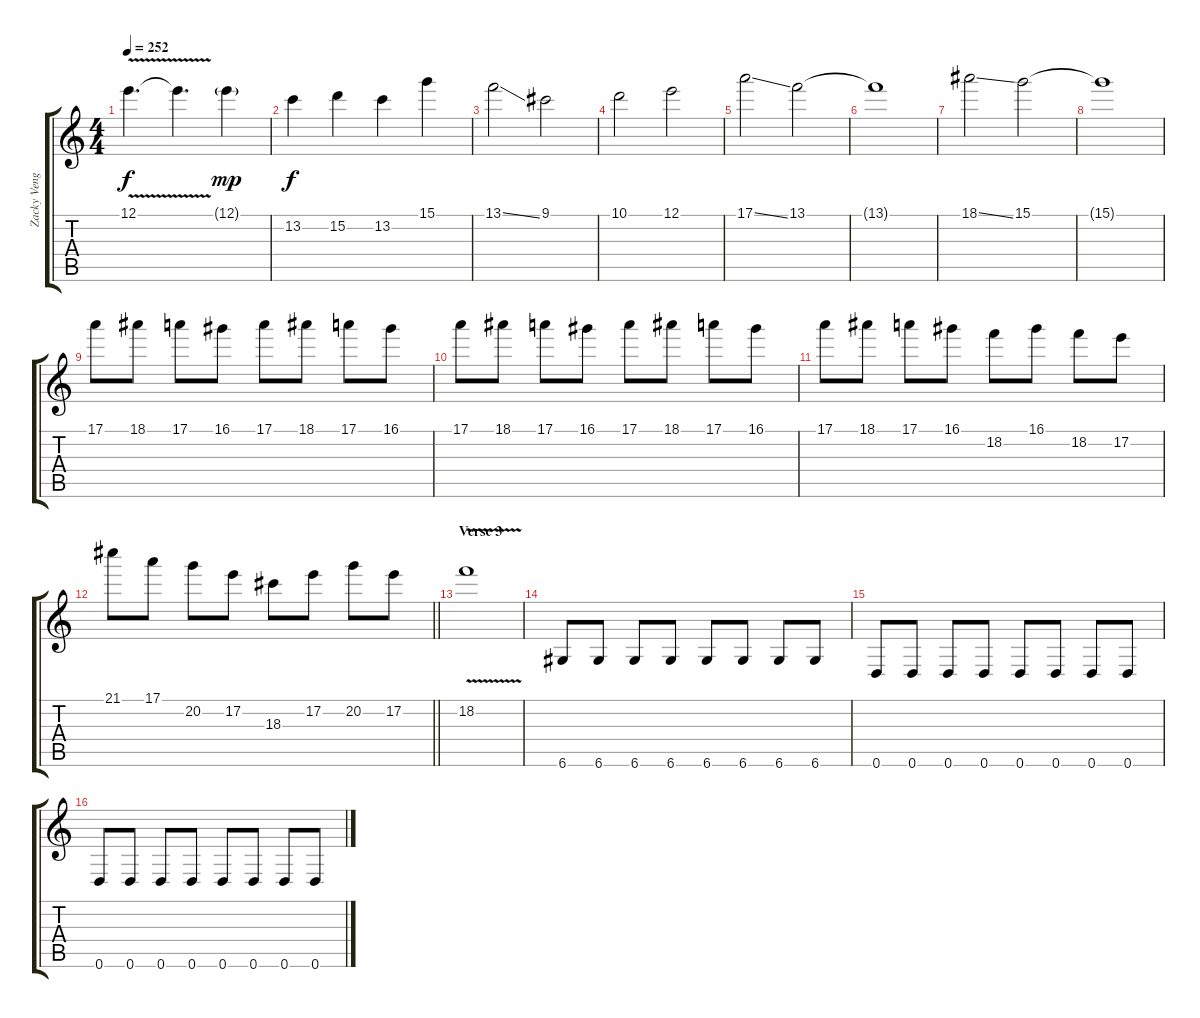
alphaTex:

\track ("Zacky Vengeance" "Zacky Veng") {instrument distortionguitar}
\staff {score tabs}
\tuning (E4 B3 G3 D3 A2 D2) {hide}
\ts (4 4)
\tempo 252
\clef g2
\ks c
12.1{v}.4{d dy f} 12.1{t}.4{d} 12.1{g}.4{dy mp} |
13.2.4{dy f} 15.2.4 13.2.4 15.1.4 |
13.1{ss}.2 9.1.2 |
10.1.2 12.1.2 |
17.1{ss}.2 13.1.2 |
13.1{t}.1 |
18.1{ss}.2 15.1.2 |
15.1{t}.1 |
17.1.8 18.1.8 17.1.8 16.1.8 17.1.8 18.1.8 17.1.8 16.1.8 |
17.1.8 18.1.8 17.1.8 16.1.8 17.1.8 18.1.8 17.1.8 16.1.8 |
17.1.8 18.1.8 17.1.8 16.1.8 18.2.8 16.1.8 18.2.8 17.2.8 |
\barLineRight lightlight
21.1.8 17.1.8 20.2.8 17.2.8 18.3.8 17.2.8 20.2.8 17.2.8 |
\section ("" "Verse 3")
18.2{v}.1 |
6.6.8 6.6.8 6.6.8 6.6.8 6.6.8 6.6.8 6.6.8 6.6.8 |
0.6.8 0.6.8 0.6.8 0.6.8 0.6.8 0.6.8 0.6.8 0.6.8 |
0.6.8 0.6.8 0.6.8 0.6.8 0.6.8 0.6.8 0.6.8 0.6.8
